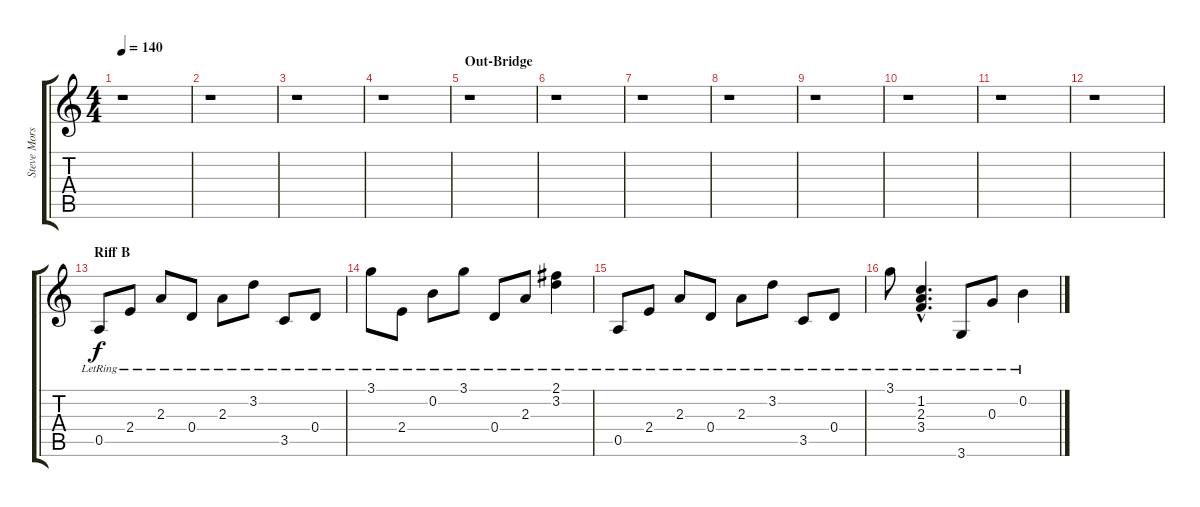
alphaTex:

\track ("Steve Morse Guitar Rhythm I" "Steve Mors") {instrument electricguitarclean}
\staff {score tabs}
\tuning (E4 B3 G3 D3 A2 E2) {hide}
\ts (4 4)
\tempo 140
\clef g2
\ks c
r.1{dy f} |
r.1 |
r.1 |
r.1 |
\section ("" "Out-Bridge")
r.1 |
r.1 |
r.1 |
r.1 |
r.1 |
r.1 |
r.1 |
r.1 |
\section ("" "Riff B")
0.5{lr}.8 2.4{lr}.8 2.3{lr}.8 0.4{lr}.8 2.3{lr}.8 3.2{lr}.8 3.5{lr}.8 0.4{lr}.8 |
3.1{lr}.8 2.4{lr}.8 0.2{lr}.8 3.1{lr}.8 0.4{lr}.8 2.3{lr}.8 (2.1{lr} 3.2{lr}).4 |
0.5{lr}.8 2.4{lr}.8 2.3{lr}.8 0.4{lr}.8 2.3{lr}.8 3.2{lr}.8 3.5{lr}.8 0.4{lr}.8 |
3.1{lr}.8 (1.2{hac lr} 2.3{hac lr} 3.4{hac lr}).4{d} 3.6{lr}.8 0.3{lr}.8 0.2{lr}.4
